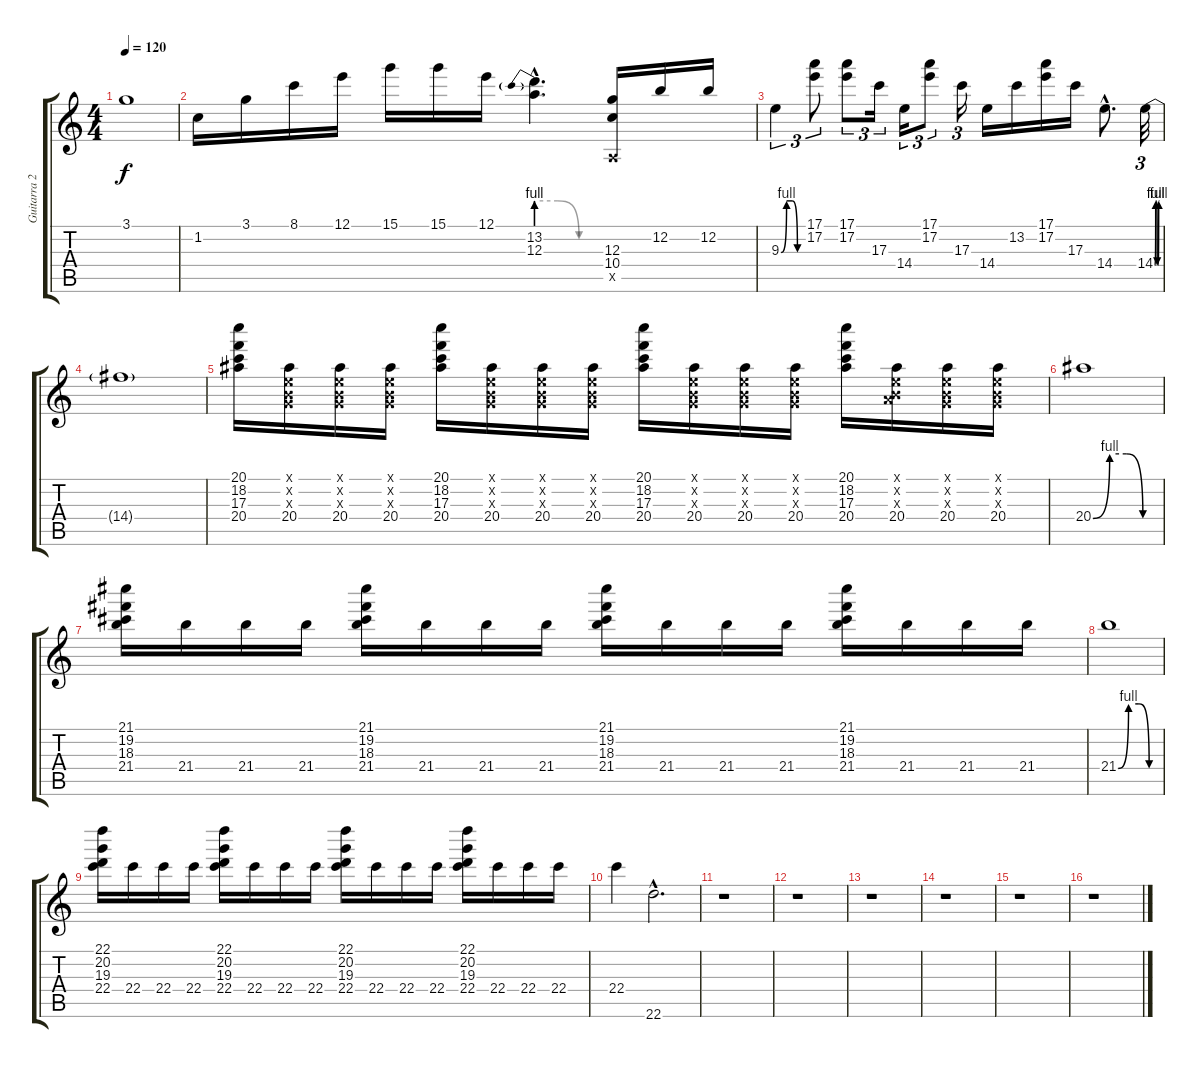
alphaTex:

\track ("Guitarra 2" "Guitarra 2") {instrument overdrivenguitar}
\staff {score tabs}
\tuning (E4 B3 G3 D3 A2 E2) {hide}
\ts (4 4)
\tempo 120
\clef g2
\ks c
3.1{t}.1{dy f} |
1.2.16 3.1.16 8.1.16 12.1.16 15.1.16 15.1.16 12.1.16 (13.2{be (prebend 0 4 60 4) hac} 12.3{be (custom 0 4 20 4 40 0 60 0) hac}).4{d} (12.3 10.4 0.5{x}).16 12.2.16 12.2.16 |
9.3{be (custom 0 0 15 4 30 4 45 0 60 0)}.4{tu (3 2)} (17.1 17.2).8{tu (3 2)} (17.1 17.2).8{tu (3 2)} 17.3.16{tu (3 2)} 14.4.16{tu (3 2)} (17.1 17.2).8{tu (3 2)} 17.3.16{tu (3 2)} 14.4.16 13.2.16 (17.1 17.2).16 17.3.16 14.4{hac}.8{d} 14.4{be (custom 0 0 10 4 20 4 30 0 40 0 50 4 60 4)}.32{tu (3 2)} |
14.4{t}.1 |
(20.1 18.2 17.3 20.4).16 (0.1{x} 0.2{x} 0.3{x} 20.4).16 (0.1{x} 0.2{x} 0.3{x} 20.4).16 (0.1{x} 0.2{x} 0.3{x} 20.4).16 (20.1 18.2 17.3 20.4).16 (0.1{x} 0.2{x} 0.3{x} 20.4).16 (0.1{x} 0.2{x} 0.3{x} 20.4).16 (0.1{x} 0.2{x} 0.3{x} 20.4).16 (20.1 18.2 17.3 20.4).16 (0.1{x} 0.2{x} 0.3{x} 20.4).16 (0.1{x} 0.2{x} 0.3{x} 20.4).16 (0.1{x} 0.2{x} 0.3{x} 20.4).16 (20.1 18.2 17.3 20.4).16 (0.1{x} 0.2{x} 2.3{x} 20.4).16 (0.1{x} 0.2{x} 0.3{x} 20.4).16 (0.1{x} 0.2{x} 0.3{x} 20.4).16 |
20.4{be (custom 0 0 15 4 30 4 45 0 60 0)}.1 |
(21.1 19.2 18.3 21.4).16 21.4.16 21.4.16 21.4.16 (21.1 19.2 18.3 21.4).16 21.4.16 21.4.16 21.4.16 (21.1 19.2 18.3 21.4).16 21.4.16 21.4.16 21.4.16 (21.1 19.2 18.3 21.4).16 21.4.16 21.4.16 21.4.16 |
21.4{be (custom 0 0 15 4 30 4 45 0 60 0)}.1 |
(22.1 20.2 19.3 22.4).16 22.4.16 22.4.16 22.4.16 (22.1 20.2 19.3 22.4).16 22.4.16 22.4.16 22.4.16 (22.1 20.2 19.3 22.4).16 22.4.16 22.4.16 22.4.16 (22.1 20.2 19.3 22.4).16 22.4.16 22.4.16 22.4.16 |
22.4.4 22.6{hac}.2{d} |
r.1 |
r.1 |
r.1 |
r.1 |
r.1 |
r.1
